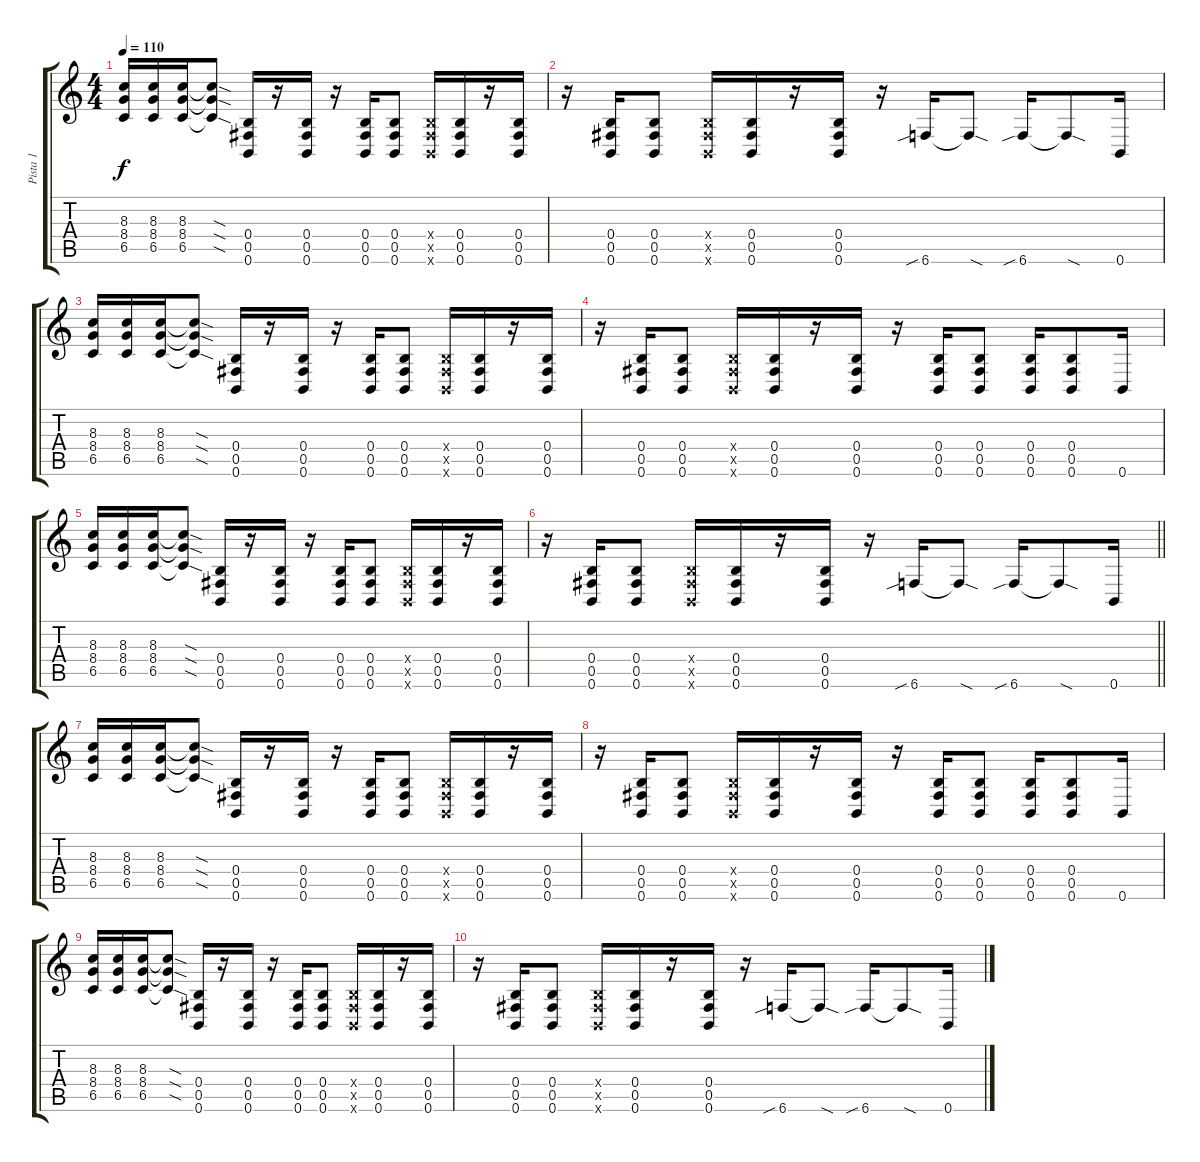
\track ("Pista 1" "Pista 1") {instrument distortionguitar}
\staff {score tabs}
\tuning (Db4 Ab3 E3 B2 Gb2 B1) {hide}
\ts (4 4)
\tempo 110
\clef g2
\ks c
(8.3 8.4 6.5).16{dy f} (8.3 8.4 6.5).16 (8.3 8.4 6.5).16 (8.3{sod t} 8.4{sod t} 6.5{sod t}).8 (0.4 0.5 0.6).16 r.16 (0.4 0.5 0.6).16 r.16 (0.4 0.5 0.6).16 (0.4 0.5 0.6).8 (0.4{x} 0.5{x} 0.6{x}).16 (0.4 0.5 0.6).16 r.16 (0.4 0.5 0.6).16 |
r.16 (0.4 0.5 0.6).16 (0.4 0.5 0.6).8 (0.4{x} 0.5{x} 0.6{x}).16 (0.4 0.5 0.6).16 r.16 (0.4 0.5 0.6).16 r.16 6.6{sib}.16 6.6{sod t}.8 6.6{sib}.16 6.6{sod t}.8 0.6.16 |
(8.3 8.4 6.5).16 (8.3 8.4 6.5).16 (8.3 8.4 6.5).16 (8.3{sod t} 8.4{sod t} 6.5{sod t}).8 (0.4 0.5 0.6).16 r.16 (0.4 0.5 0.6).16 r.16 (0.4 0.5 0.6).16 (0.4 0.5 0.6).8 (0.4{x} 0.5{x} 0.6{x}).16 (0.4 0.5 0.6).16 r.16 (0.4 0.5 0.6).16 |
r.16 (0.4 0.5 0.6).16 (0.4 0.5 0.6).8 (0.4{x} 0.5{x} 0.6{x}).16 (0.4 0.5 0.6).16 r.16 (0.4 0.5 0.6).16 r.16 (0.4 0.5 0.6).16 (0.4 0.5 0.6).8 (0.4 0.5 0.6).16 (0.4 0.5 0.6).8 0.6.16 |
(8.3 8.4 6.5).16 (8.3 8.4 6.5).16 (8.3 8.4 6.5).16 (8.3{sod t} 8.4{sod t} 6.5{sod t}).8 (0.4 0.5 0.6).16 r.16 (0.4 0.5 0.6).16 r.16 (0.4 0.5 0.6).16 (0.4 0.5 0.6).8 (0.4{x} 0.5{x} 0.6{x}).16 (0.4 0.5 0.6).16 r.16 (0.4 0.5 0.6).16 |
\barLineRight lightlight
r.16 (0.4 0.5 0.6).16 (0.4 0.5 0.6).8 (0.4{x} 0.5{x} 0.6{x}).16 (0.4 0.5 0.6).16 r.16 (0.4 0.5 0.6).16 r.16 6.6{sib}.16 6.6{sod t}.8 6.6{sib}.16 6.6{sod t}.8 0.6.16 |
(8.3 8.4 6.5).16{volume 7 instrument distortionguitar} (8.3 8.4 6.5).16 (8.3 8.4 6.5).16 (8.3{sod t} 8.4{sod t} 6.5{sod t}).8 (0.4 0.5 0.6).16 r.16 (0.4 0.5 0.6).16 r.16 (0.4 0.5 0.6).16 (0.4 0.5 0.6).8 (0.4{x} 0.5{x} 0.6{x}).16 (0.4 0.5 0.6).16 r.16 (0.4 0.5 0.6).16 |
r.16 (0.4 0.5 0.6).16 (0.4 0.5 0.6).8 (0.4{x} 0.5{x} 0.6{x}).16 (0.4 0.5 0.6).16 r.16 (0.4 0.5 0.6).16 r.16 (0.4 0.5 0.6).16 (0.4 0.5 0.6).8 (0.4 0.5 0.6).16 (0.4 0.5 0.6).8 0.6.16 |
(8.3 8.4 6.5).16 (8.3 8.4 6.5).16 (8.3 8.4 6.5).16 (8.3{sod t} 8.4{sod t} 6.5{sod t}).8 (0.4 0.5 0.6).16 r.16 (0.4 0.5 0.6).16 r.16 (0.4 0.5 0.6).16 (0.4 0.5 0.6).8 (0.4{x} 0.5{x} 0.6{x}).16 (0.4 0.5 0.6).16 r.16 (0.4 0.5 0.6).16 |
r.16 (0.4 0.5 0.6).16 (0.4 0.5 0.6).8 (0.4{x} 0.5{x} 0.6{x}).16 (0.4 0.5 0.6).16 r.16 (0.4 0.5 0.6).16 r.16 6.6{sib}.16 6.6{sod t}.8 6.6{sib}.16 6.6{sod t}.8 0.6.16
